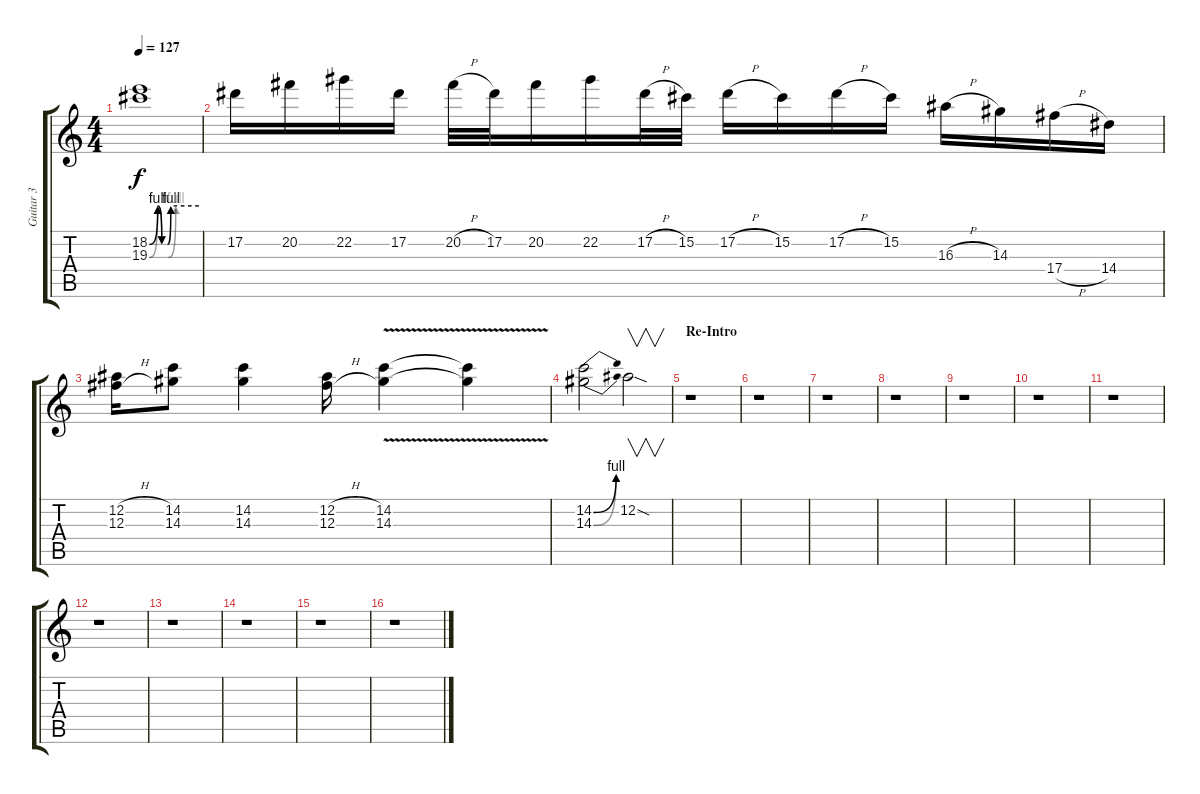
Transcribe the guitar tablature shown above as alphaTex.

\track ("Guitar 3" "Guitar 3") {instrument distortionguitar}
\staff {score tabs}
\tuning (Eb4 Bb3 Gb3 Db3 Ab2 Eb2) {hide}
\ts (4 4)
\tempo 127
\clef g2
\ks c
(18.2{be (custom 0 0 10 4 15 0 22 0 26 4 60 4)} 19.3{be (custom 0 0 10 4 15 0 23 0 32 4 60 4)}).1{dy f} |
17.2.16 20.2.16 22.2.16 17.2.16 20.2{h}.32 17.2.32 20.2.16 22.2.16 17.2{h}.32 15.2.32 17.2{h}.16 15.2.16 17.2{h}.16 15.2.16 16.3{h}.16 14.3.16 17.4{h}.16 14.4.16 |
(12.2{h} 12.3{h}).16 (14.2 14.3).8 (14.2 14.3).4 (12.2{h} 12.3{h}).16 (14.2{v} 14.3{v}).4 (14.2{t} 14.3{t}).4 |
(14.2{be (bend 0 0 60 4)} 14.3{be (bend 0 0 60 4)}).2 12.2{sod}.2{v} |
\section ("" "Re-Intro")
r.1 |
r.1 |
r.1 |
r.1 |
r.1 |
r.1 |
r.1 |
r.1 |
\section ("" "")
r.1 |
r.1 |
r.1 |
r.1
